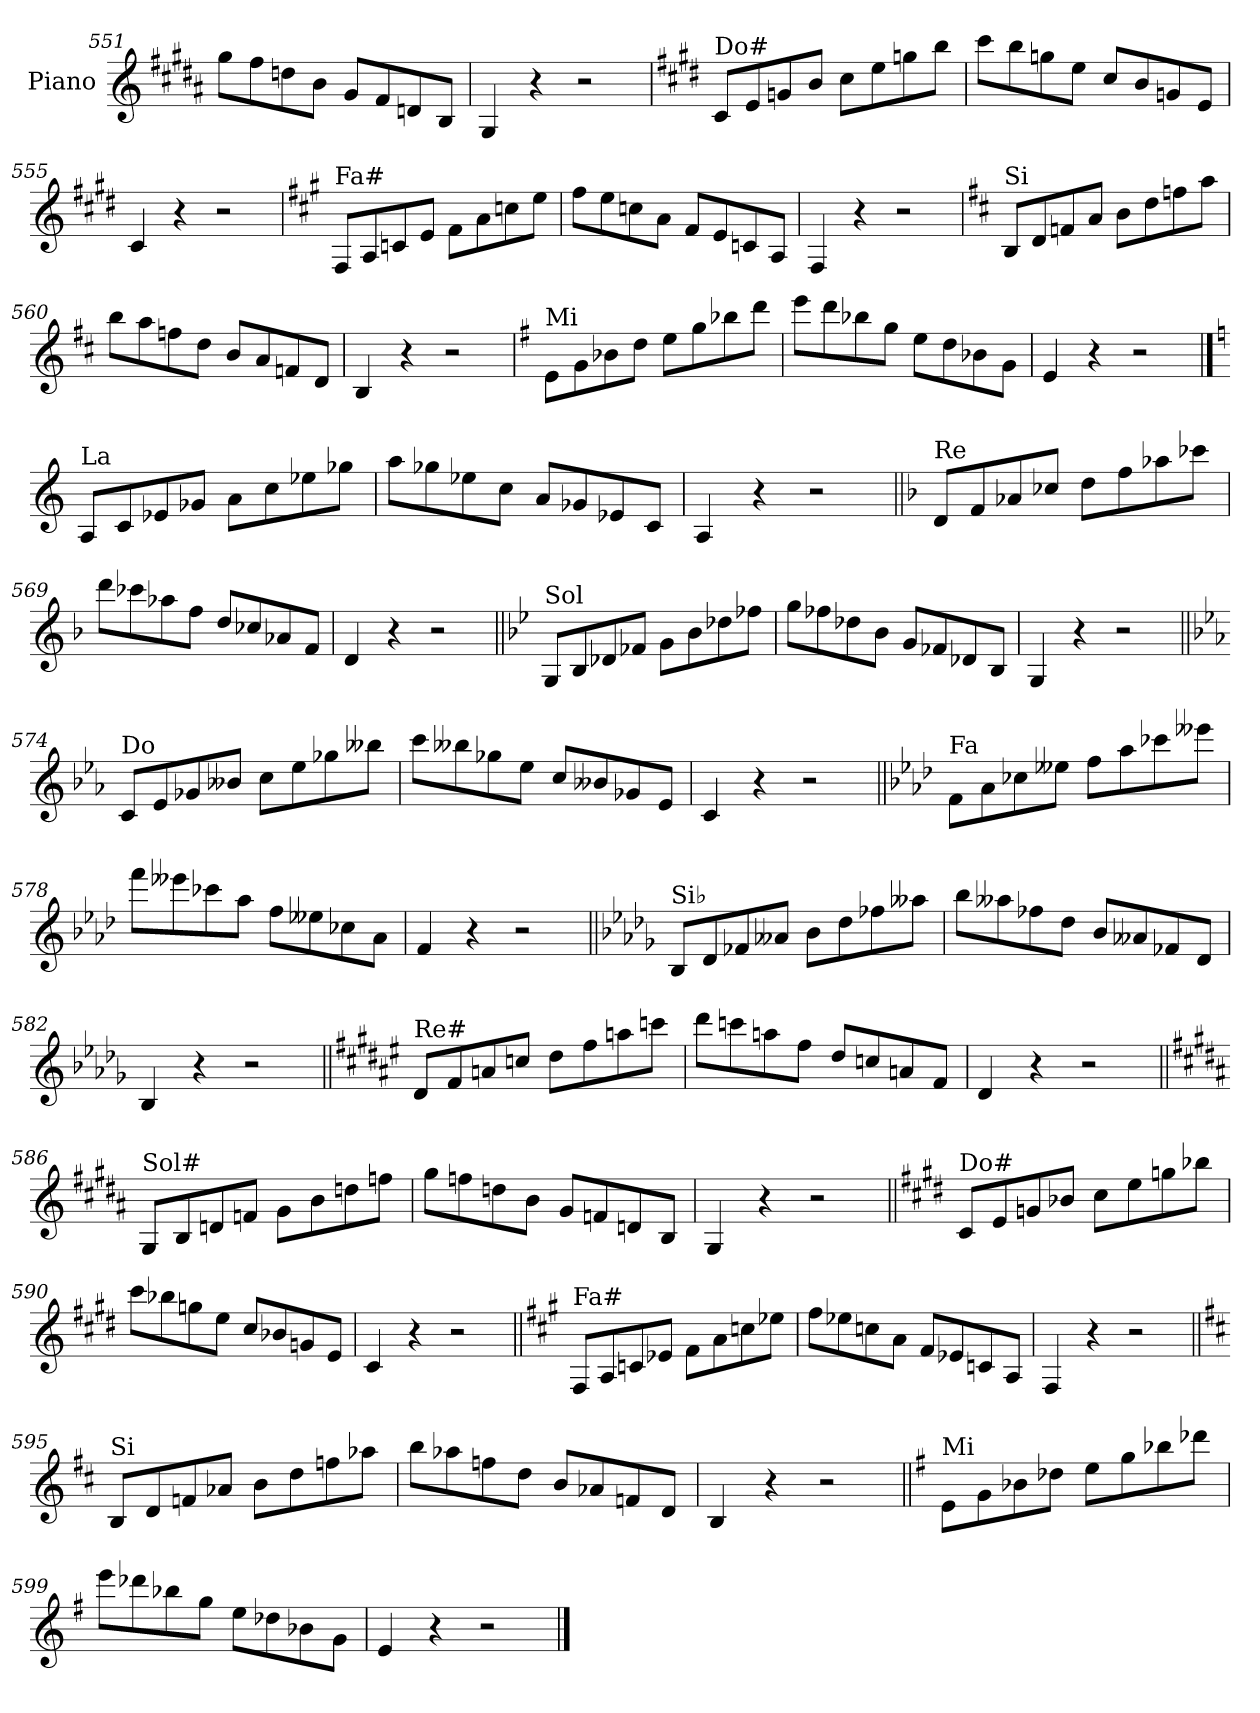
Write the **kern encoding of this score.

**kern
*part1
*staff1
*I"Piano
*I'Pno.
*clefG2
*k[f#c#g#d#a#]
=551
8gg#\L
8ff#\
8ddn\
8b\J
8g#/L
8f#/
8dn/
8B/J
=552
4G#/
4r
2r
!!LO:LB:g=z
=553
*k[f#c#g#d#]
!LO:TX:a:t=Do#
8c#/L
8e/
8gn/
8b/J
8cc#\L
8ee\
8ggn\
8bb\J
=554
8ccc#\L
8bb\
8ggn\
8ee\J
8cc#/L
8b/
8gn/
8e/J
=555
4c#/
4r
2r
=556
*k[f#c#g#]
!LO:TX:a:t=Fa#
8F#/L
8A/
8cn/
8e/J
8f#\L
8a\
8ccn\
8ee\J
=557
8ff#\L
8ee\
8ccn\
8a\J
8f#/L
8e/
8cn/
8A/J
=558
4F#/
4r
2r
!!LO:LB:g=z
=559
*k[f#c#]
!LO:TX:a:t=Si
8B/L
8d/
8fn/
8a/J
8b\L
8dd\
8ffn\
8aa\J
=560
8bb\L
8aa\
8ffn\
8dd\J
8b/L
8a/
8fn/
8d/J
=561
4B/
4r
2r
=562
*k[f#]
!LO:TX:a:t=Mi
8e\L
8g\
8b-X\
8dd\J
8ee\L
8gg\
8bb-X\
8ddd\J
=563
8eee\L
8ddd\
8bb-X\
8gg\J
8ee\L
8dd\
8b-X\
8g\J
=564
4e/
4r
2r
!!LO:PB:g=z
==565
*k[]
!LO:TX:a:t=La
8A/L
8c/
8e-X/
8g-X/J
8a\L
8cc\
8ee-X\
8gg-X\J
=566
8aa\L
8gg-X\
8ee-X\
8cc\J
8a/L
8g-X/
8e-X/
8c/J
=567
4A/
4r
2r
=568||
*k[b-]
!LO:TX:a:t=Re
8d/L
8f/
8a-X/
8cc-X/J
8dd\L
8ff\
8aa-X\
8ccc-X\J
=569
8ddd\L
8ccc-X\
8aa-X\
8ff\J
8dd/L
8cc-X/
8a-X/
8f/J
=570
4d/
4r
2r
!!LO:LB:g=z
=571||
*k[b-e-]
!LO:TX:a:t=Sol
8G/L
8B-/
8d-X/
8f-X/J
8g\L
8b-\
8dd-X\
8ff-X\J
=572
8gg\L
8ff-X\
8dd-X\
8b-\J
8g/L
8f-X/
8d-X/
8B-/J
=573
4G/
4r
2r
=574||
*k[b-e-a-]
!LO:TX:a:t=Do
8c/L
8e-/
8g-X/
8b--X/J
8cc\L
8ee-\
8gg-X\
8bb--X\J
=575
8ccc\L
8bb--X\
8gg-X\
8ee-\J
8cc/L
8b--X/
8g-X/
8e-/J
=576
4c/
4r
2r
!!LO:LB:g=z
=577||
*k[b-e-a-d-]
!LO:TX:a:t=Fa
8f\L
8a-\
8cc-X\
8ee--X\J
8ff\L
8aa-\
8ccc-X\
8eee--X\J
=578
8fff\L
8eee--X\
8ccc-X\
8aa-\J
8ff\L
8ee--X\
8cc-X\
8a-\J
=579
4f/
4r
2r
=580||
*k[b-e-a-d-g-]
!LO:TX:a:t=Si♭
8B-/L
8d-/
8f-X/
8a--X/J
8b-\L
8dd-\
8ff-X\
8aa--X\J
=581
8bb-\L
8aa--X\
8ff-X\
8dd-\J
8b-/L
8a--X/
8f-X/
8d-/J
=582
4B-/
4r
2r
!!LO:LB:g=z
=583||
*k[f#c#g#d#a#e#]
!LO:TX:a:t=Re#
8d#/L
8f#/
8an/
8ccn/J
8dd#\L
8ff#\
8aan\
8cccn\J
=584
8ddd#\L
8cccn\
8aan\
8ff#\J
8dd#/L
8ccn/
8an/
8f#/J
=585
4d#/
4r
2r
=586||
*k[f#c#g#d#a#]
!LO:TX:a:t=Sol#
8G#/L
8B/
8dn/
8fn/J
8g#\L
8b\
8ddn\
8ffn\J
=587
8gg#\L
8ffn\
8ddn\
8b\J
8g#/L
8fn/
8dn/
8B/J
=588
4G#/
4r
2r
!!LO:LB:g=z
=589||
*k[f#c#g#d#]
!LO:TX:a:t=Do#
8c#/L
8e/
8gn/
8b-X/J
8cc#\L
8ee\
8ggn\
8bb-X\J
=590
8ccc#\L
8bb-X\
8ggn\
8ee\J
8cc#/L
8b-X/
8gn/
8e/J
=591
4c#/
4r
2r
=592||
*k[f#c#g#]
!LO:TX:a:t=Fa#
8F#/L
8A/
8cn/
8e-X/J
8f#\L
8a\
8ccn\
8ee-X\J
=593
8ff#\L
8ee-X\
8ccn\
8a\J
8f#/L
8e-X/
8cn/
8A/J
=594
4F#/
4r
2r
!!LO:LB:g=z
=595||
*k[f#c#]
!LO:TX:a:t=Si
8B/L
8d/
8fn/
8a-X/J
8b\L
8dd\
8ffn\
8aa-X\J
=596
8bb\L
8aa-X\
8ffn\
8dd\J
8b/L
8a-X/
8fn/
8d/J
=597
4B/
4r
2r
=598||
*k[f#]
!LO:TX:a:t=Mi
8e\L
8g\
8b-X\
8dd-X\J
8ee\L
8gg\
8bb-X\
8ddd-X\J
=599
8eee\L
8ddd-X\
8bb-X\
8gg\J
8ee\L
8dd-X\
8b-X\
8g\J
=600
4e/
4r
2r
==
*-
